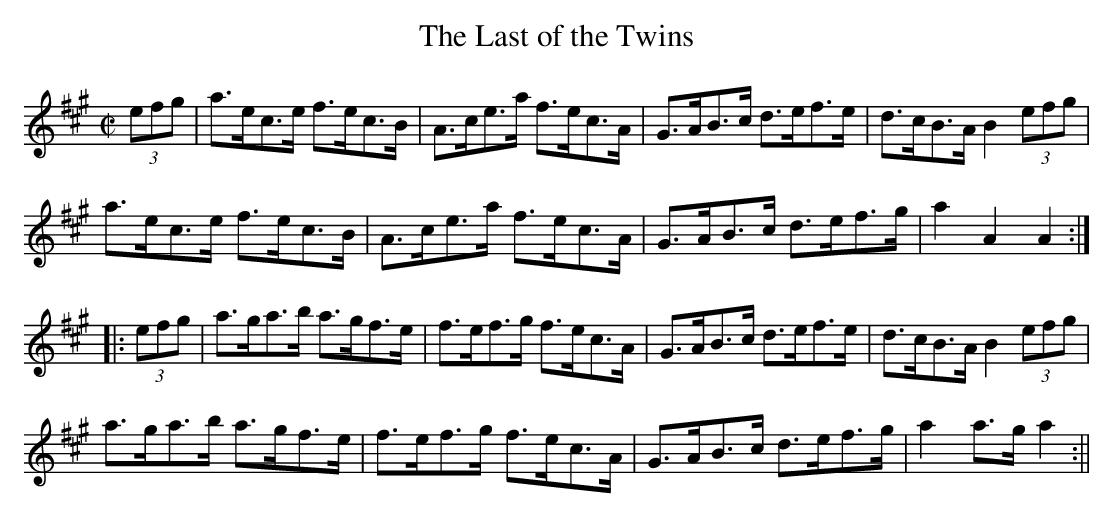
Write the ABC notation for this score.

X:1
T: Last of the Twins, The
M: C|
L: 1/8
K: A
(3efg | a>ec>e f>ec>B | A>ce>a f>ec>A | G>AB>c d>ef>e | d>cB>A B2 (3efg|
a>ec>e f>ec>B | A>ce>a f>ec>A | G>AB>c d>ef>g | a2 A2 A2 :|
|: (3efg | a>ga>b a>gf>e | f>ef>g f>ec>A | G>AB>c d>ef>e | d>cB>A B2 (3efg |
a>ga>b a>gf>e | f>ef>g f>ec>A | G>AB>c d>ef>g | a2 a>g a2 :||
